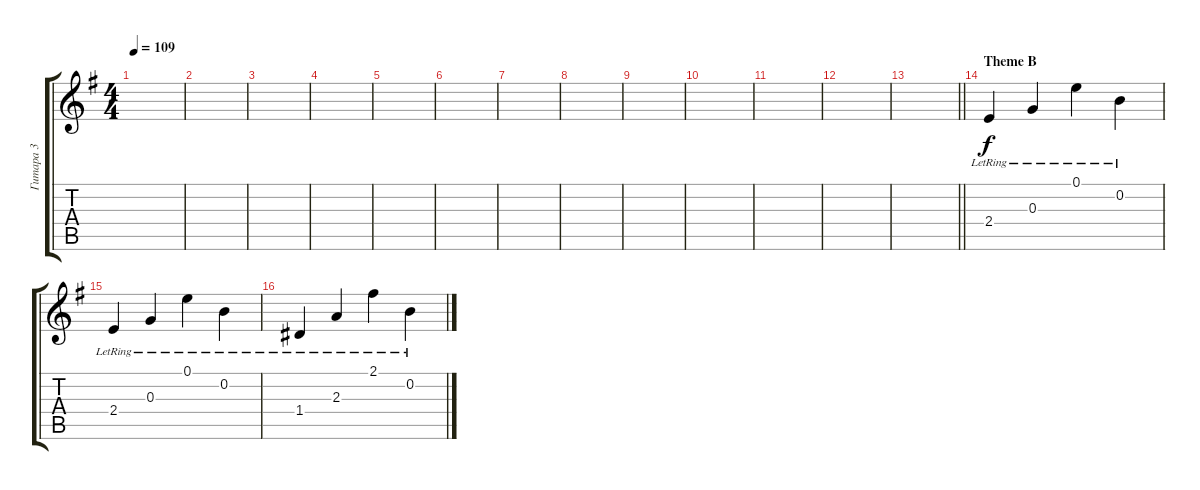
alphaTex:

\track ("Гитара 3" "Гитара 3") {instrument acousticguitarsteel}
\staff {score tabs}
\tuning (E4 B3 G3 D3 A2 E2) {hide}
\ts (4 4)
\tempo 109
\clef g2
\ks eminor
|
|
|
|
|
|
|
|
|
|
|
|
\barLineRight lightlight
|
\section ("" "Theme B")
2.4{lr}.4 0.3{lr}.4 0.1{lr}.4 0.2{lr}.4 |
2.4{lr}.4 0.3{lr}.4 0.1{lr}.4 0.2{lr}.4 |
1.4{lr}.4 2.3{lr}.4 2.1{lr}.4 0.2{lr}.4
